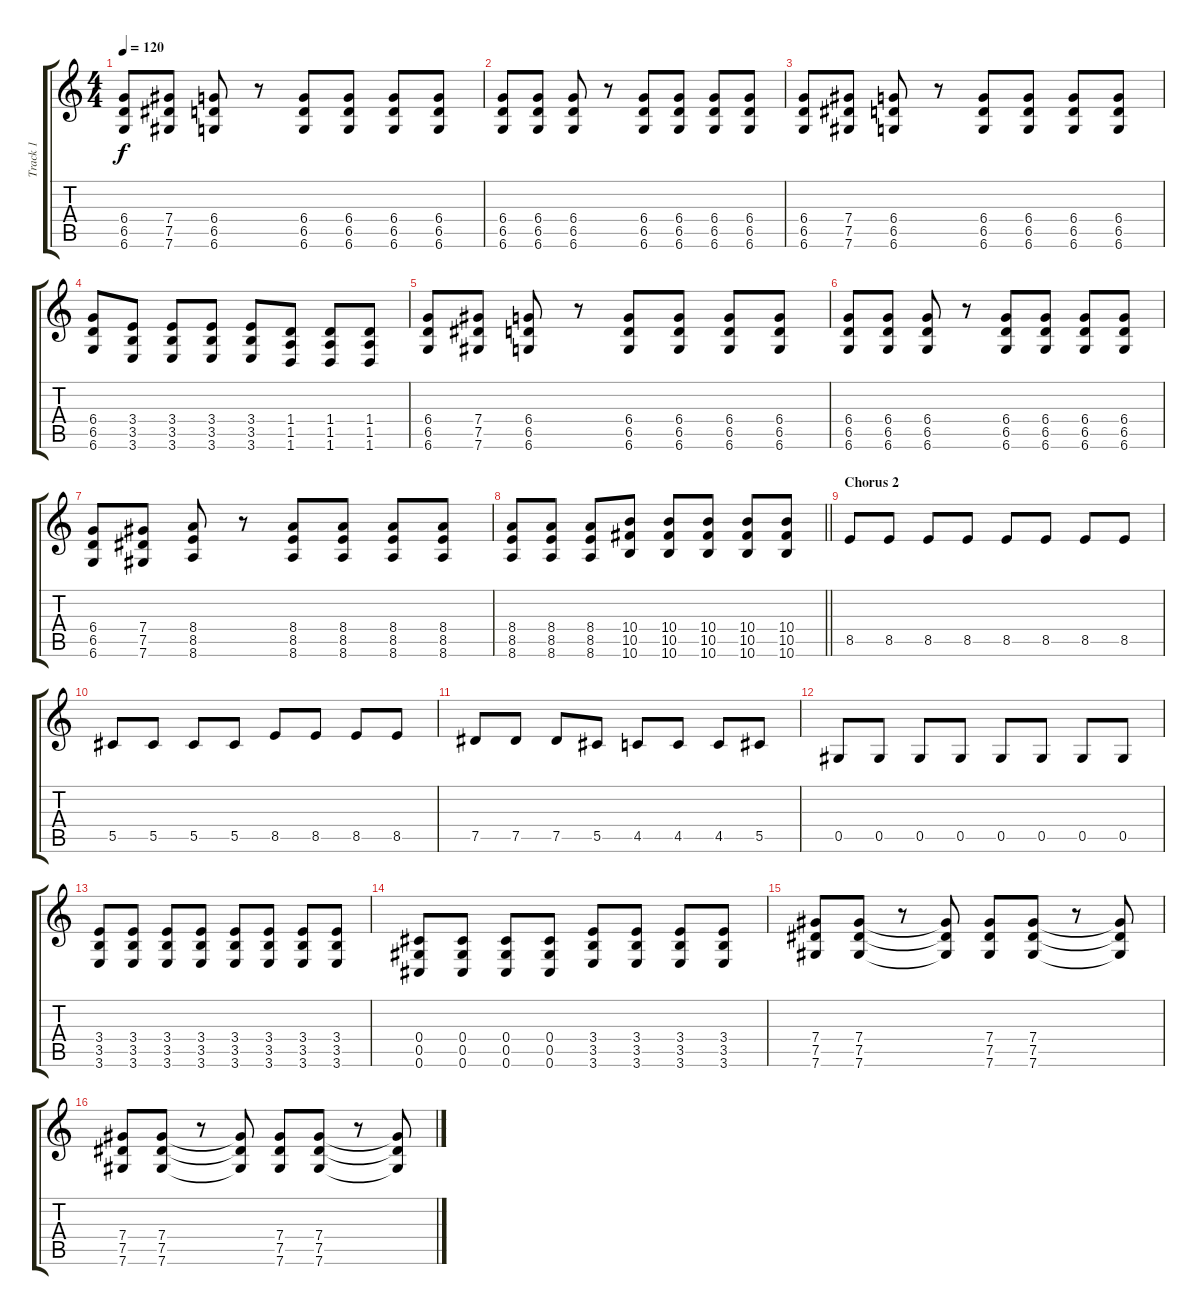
\track ("Track 1" "Track 1") {instrument distortionguitar}
\staff {score tabs}
\tuning (Eb4 Bb3 Gb3 Db3 Ab2 Db2) {hide}
\ts (4 4)
\tempo 120
\clef g2
\ks c
(6.4 6.5 6.6).8{dy f} (7.4 7.5 7.6).8 (6.4 6.5 6.6).8 r.8 (6.4 6.5 6.6).8 (6.4 6.5 6.6).8 (6.4 6.5 6.6).8 (6.4 6.5 6.6).8 |
(6.4 6.5 6.6).8 (6.4 6.5 6.6).8 (6.4 6.5 6.6).8 r.8 (6.4 6.5 6.6).8 (6.4 6.5 6.6).8 (6.4 6.5 6.6).8 (6.4 6.5 6.6).8 |
(6.4 6.5 6.6).8 (7.4 7.5 7.6).8 (6.4 6.5 6.6).8 r.8 (6.4 6.5 6.6).8 (6.4 6.5 6.6).8 (6.4 6.5 6.6).8 (6.4 6.5 6.6).8 |
(6.4 6.5 6.6).8 (3.4 3.5 3.6).8 (3.4 3.5 3.6).8 (3.4 3.5 3.6).8 (3.4 3.5 3.6).8 (1.4 1.5 1.6).8 (1.4 1.5 1.6).8 (1.4 1.5 1.6).8 |
(6.4 6.5 6.6).8 (7.4 7.5 7.6).8 (6.4 6.5 6.6).8 r.8 (6.4 6.5 6.6).8 (6.4 6.5 6.6).8 (6.4 6.5 6.6).8 (6.4 6.5 6.6).8 |
(6.4 6.5 6.6).8 (6.4 6.5 6.6).8 (6.4 6.5 6.6).8 r.8 (6.4 6.5 6.6).8 (6.4 6.5 6.6).8 (6.4 6.5 6.6).8 (6.4 6.5 6.6).8 |
(6.4 6.5 6.6).8 (7.4 7.5 7.6).8 (8.4 8.5 8.6).8 r.8 (8.4 8.5 8.6).8 (8.4 8.5 8.6).8 (8.4 8.5 8.6).8 (8.4 8.5 8.6).8 |
\barLineRight lightlight
(8.4 8.5 8.6).8 (8.4 8.5 8.6).8 (8.4 8.5 8.6).8 (10.4 10.5 10.6).8 (10.4 10.5 10.6).8 (10.4 10.5 10.6).8 (10.4 10.5 10.6).8 (10.4 10.5 10.6).8 |
\section ("" "Chorus 2")
8.5.8 8.5.8 8.5.8 8.5.8 8.5.8 8.5.8 8.5.8 8.5.8 |
5.5.8 5.5.8 5.5.8 5.5.8 8.5.8 8.5.8 8.5.8 8.5.8 |
7.5.8 7.5.8 7.5.8 5.5.8 4.5.8 4.5.8 4.5.8 5.5.8 |
0.5.8 0.5.8 0.5.8 0.5.8 0.5.8 0.5.8 0.5.8 0.5.8 |
(3.4 3.5 3.6).8 (3.4 3.5 3.6).8 (3.4 3.5 3.6).8 (3.4 3.5 3.6).8 (3.4 3.5 3.6).8 (3.4 3.5 3.6).8 (3.4 3.5 3.6).8 (3.4 3.5 3.6).8 |
(0.4 0.5 0.6).8 (0.4 0.5 0.6).8 (0.4 0.5 0.6).8 (0.4 0.5 0.6).8 (3.4 3.5 3.6).8 (3.4 3.5 3.6).8 (3.4 3.5 3.6).8 (3.4 3.5 3.6).8 |
(7.4 7.5 7.6).8 (7.4 7.5 7.6).8 r.8 (7.4{t} 7.5{t} 7.6{t}).8 (7.4 7.5 7.6).8 (7.4 7.5 7.6).8 r.8 (7.4{t} 7.5{t} 7.6{t}).8 |
(7.4 7.5 7.6).8 (7.4 7.5 7.6).8 r.8 (7.4{t} 7.5{t} 7.6{t}).8 (7.4 7.5 7.6).8 (7.4 7.5 7.6).8 r.8 (7.4{t} 7.5{t} 7.6{t}).8
